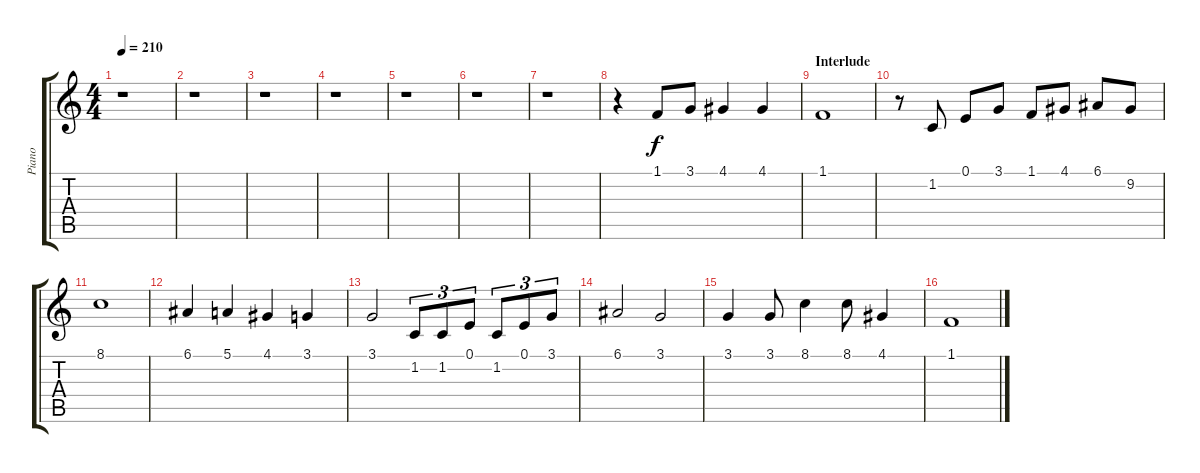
\track ("Piano" "Piano") {instrument acousticgrandpiano}
\staff {score tabs}
\tuning (E4 B3 G3 D3 A2 E2) {hide}
\ts (4 4)
\tempo 210
\clef g2
\ks c
r.1{dy f} |
r.1 |
r.1 |
r.1 |
r.1 |
r.1 |
r.1 |
r.4 1.1.8 3.1.8 4.1.4 4.1.4 |
\section ("" "Interlude")
1.1.1 |
r.8 1.2.8 0.1.8 3.1.8 1.1.8 4.1.8 6.1.8 9.2.8 |
8.1.1 |
6.1.4 5.1.4 4.1.4 3.1.4 |
3.1.2 1.2.8{tu (3 2)} 1.2.8{tu (3 2)} 0.1.8{tu (3 2)} 1.2.8{tu (3 2)} 0.1.8{tu (3 2)} 3.1.8{tu (3 2)} |
6.1.2 3.1.2 |
3.1.4 3.1.8 8.1.4 8.1.8 4.1.4 |
1.1.1
